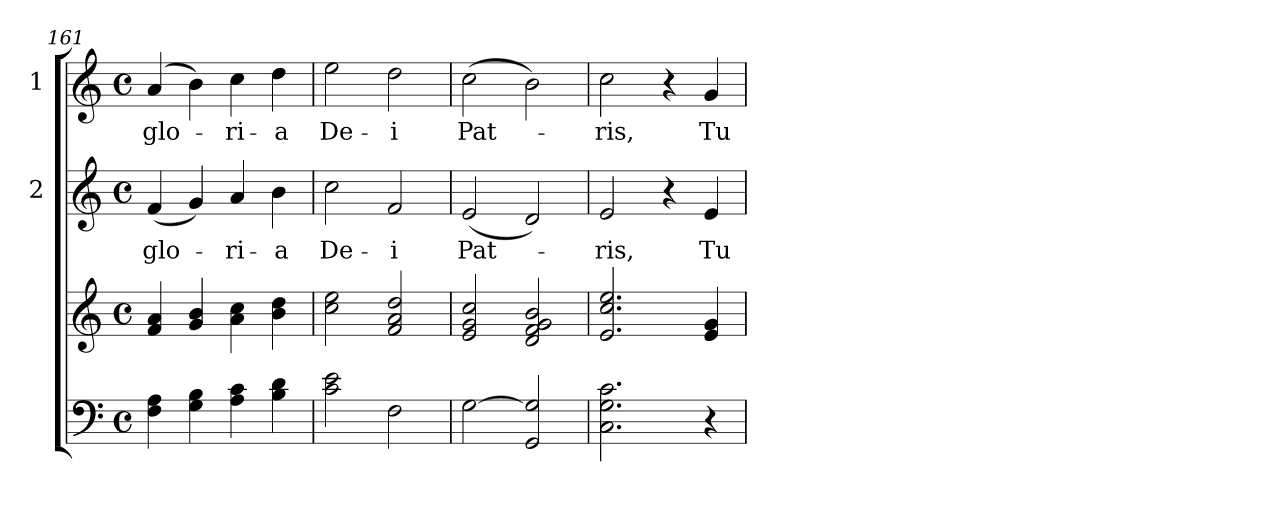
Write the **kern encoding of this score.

**kern	**kern	**kern	**text	**kern	**text
*part3	*part3	*part2	*part2	*part1	*part1
*staff4	*staff3	*staff2	*staff2	*staff1	*staff1
*	*	*I"2	*	*I"1	*
*clefF4	*clefG2	*clefG2	*	*clefG2	*
*k[]	*k[]	*k[]	*	*k[]	*
*C:	*C:	*C:	*	*C:	*
*M4/4	*M4/4	*M4/4	*	*M4/4	*
*met(c)	*met(c)	*met(c)	*	*met(c)	*
=161	=161	=161	=161	=161	=161
!	!	!	!LO:LY:b	!	!LO:LY:b
4F\ 4A\	4f/ 4a/	(<4f/	glo-	(4a/	glo-
4G\ 4B\	4g/ 4b/	4g/)	.	4b\)	.
!	!	!	!LO:LY:b	!	!LO:LY:b
4A\ 4c\	4a\ 4cc\	4a/	-ri-	4cc\	-ri-
!	!	!	!LO:LY:b	!	!LO:LY:b
4B\ 4d\	4b\ 4dd\	4b\	-a	4dd\	-a
=162	=162	=162	=162	=162	=162
!	!	!	!LO:LY:b	!	!LO:LY:b
2c\ 2e\	2cc\ 2ee\	2cc\	De-	2ee\	De-
!	!	!	!LO:LY:b	!	!LO:LY:b
2F\	2f/ 2a/ 2dd/	2f/	-i	2dd\	-i
=163	=163	=163	=163	=163	=163
!	!	!	!LO:LY:b	!	!LO:LY:b
[2G\	2e/ 2g/ 2cc/	(<2e/	Pat-	(>2cc\	Pat-
2GG/ 2G/]	2d/ 2f/ 2g/ 2b/	2d/)	.	2b\)	.
!!LO:LB:g=z
=164	=164	=164	=164	=164	=164
!	!	!	!LO:LY:b	!	!LO:LY:b
2.C\ 2.G\ 2.c\	2.e/ 2.cc/ 2.ee/	2e/	-ris,	2cc\	-ris,
.	.	4r	.	4r	.
!	!	!	!LO:LY:b	!	!LO:LY:b
4r	4e/ 4g/	4e/	Tu	4g/	Tu
=	=	=	=	=	=
*-	*-	*-	*-	*-	*-
